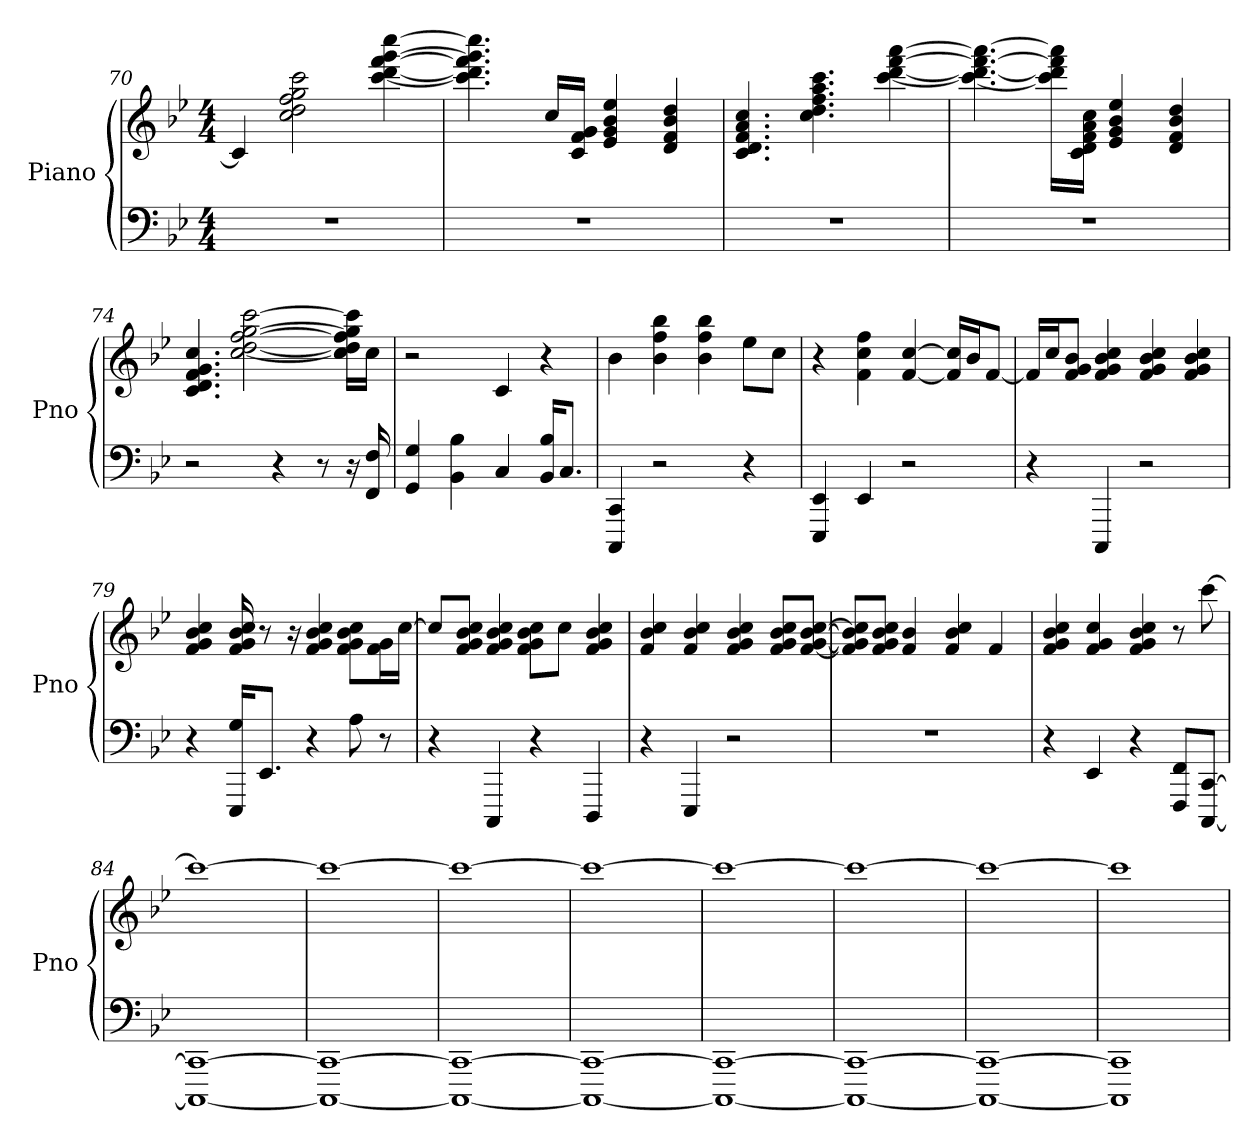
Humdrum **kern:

**kern	**kern
*part1	*part1
*staff2	*staff1
*I"Piano	*
*I'Pno	*
*clefF4	*clefG2
*k[b-e-]	*k[b-e-]
*B-:	*B-:
*M4/4	*M4/4
=70	=70
1r	4c]
.	2cc 2ff 2dd 2ccc 2gg
.	[4cccc [4ggg [4ddd [4ccc [4fff
=71	=71
1r	4.cccc] 4.ggg] 4.ddd] 4.ccc] 4.fff]
.	16cc/LL
.	16c/ 16g/ 16f/JJ
.	4b- 4ee- 4g 4e-
.	4f 4d 4dd 4b-
=72	=72
1r	4.d 4.a 4.f 4.cc 4.c
.	4.ff 4.dd 4.cc 4.ccc 4.aa
.	[4fff [4ccc [4aaa [4ddd
=73	=73
1r	4.fff_ 4.ccc_ 4.aaa_ 4.ddd_
.	16fff]\ 16ccc]\ 16aaa]\ 16ddd]\LL
.	16f\ 16a\ 16cc\ 16c\ 16d\JJ
.	4b- 4g 4e- 4ee-
.	4b- 4d 4dd 4f
=74	=74
2r	4.d 4.f 4.cc 4.c 4.g
.	[2gg [2cc [2ff [2ccc [2dd
4r	.
8r	.
16r	16gg]\ 16cc]\ 16ff]\ 16ccc]\ 16dd]\LL
16F 16FF	16cc\JJ
=75	=75
4GG 4G	2r
4B- 4BB-	.
4C	4c
16BB-/ 16B-/KL	4r
8.C/J	.
=76	=76
4CC 4CCC	4b-
2r	4bb- 4ff 4b-
.	4ff 4bb- 4b-
4r	8ee-\L
.	8cc\J
=77	=77
4EEE- 4EE-	4r
4EE-	4cc 4ff 4f
2r	[4cc [4f
.	16cc]/ 16f]/LL
.	16b-/J
.	[8f/J
=78	=78
4r	16f/LL]
.	16cc/J
.	8b-/ 8f/ 8g/J
4CCC	4g 4cc 4b- 4f
2r	4g 4cc 4f 4b-
.	4cc 4g 4f 4b-
=79	=79
4r	4g 4cc 4f 4b-
16G/ 16EEE-/KL	16g 16f 16cc 16b-
8.EE-/J	8r
.	16r
4r	4g 4f 4cc 4b-
8A	8b-\ 8cc\ 8f\ 8g\L
8r	16g\ 16f\L
.	[16cc\JJ
=80	=80
4r	8cc/L]
.	8b-/ 8cc/ 8g/ 8f/J
4CCC	4b- 4cc 4g 4f
4r	8b-\ 8g\ 8f\ 8cc\L
.	8cc\J
4DDD	4cc 4f 4b- 4g
=81	=81
4r	4f 4cc 4b-
4EEE-	4cc 4f 4b-
2r	4f 4b- 4cc 4g
.	8f/ 8cc/ 8b-/ 8g/L
.	[8f/ [8b-/ [8cc/ [8g/J
=82	=82
1r	8f]/ 8b-]/ 8cc]/ 8g]/L
.	8cc/ 8g/ 8f/ 8b-/J
.	4f 4b-
.	4f 4cc 4b-
.	4f
=83	=83
4r	4g 4b- 4f 4cc
4EE-	4f 4cc 4g
4r	4cc 4f 4b- 4g
8FFF/ 8FF/L	8r
[8CC/ [8CCC/J	[8ccc
=84	=84
1CC_ 1CCC_	1ccc_
=85	=85
1CC_ 1CCC_	1ccc_
=86	=86
1CC_ 1CCC_	1ccc_
=87	=87
1CC_ 1CCC_	1ccc_
=88	=88
1CC_ 1CCC_	1ccc_
=89	=89
1CC_ 1CCC_	1ccc_
=90	=90
1CC_ 1CCC_	1ccc_
=91	=91
1CC] 1CCC]	1ccc]
=	=
*-	*-
